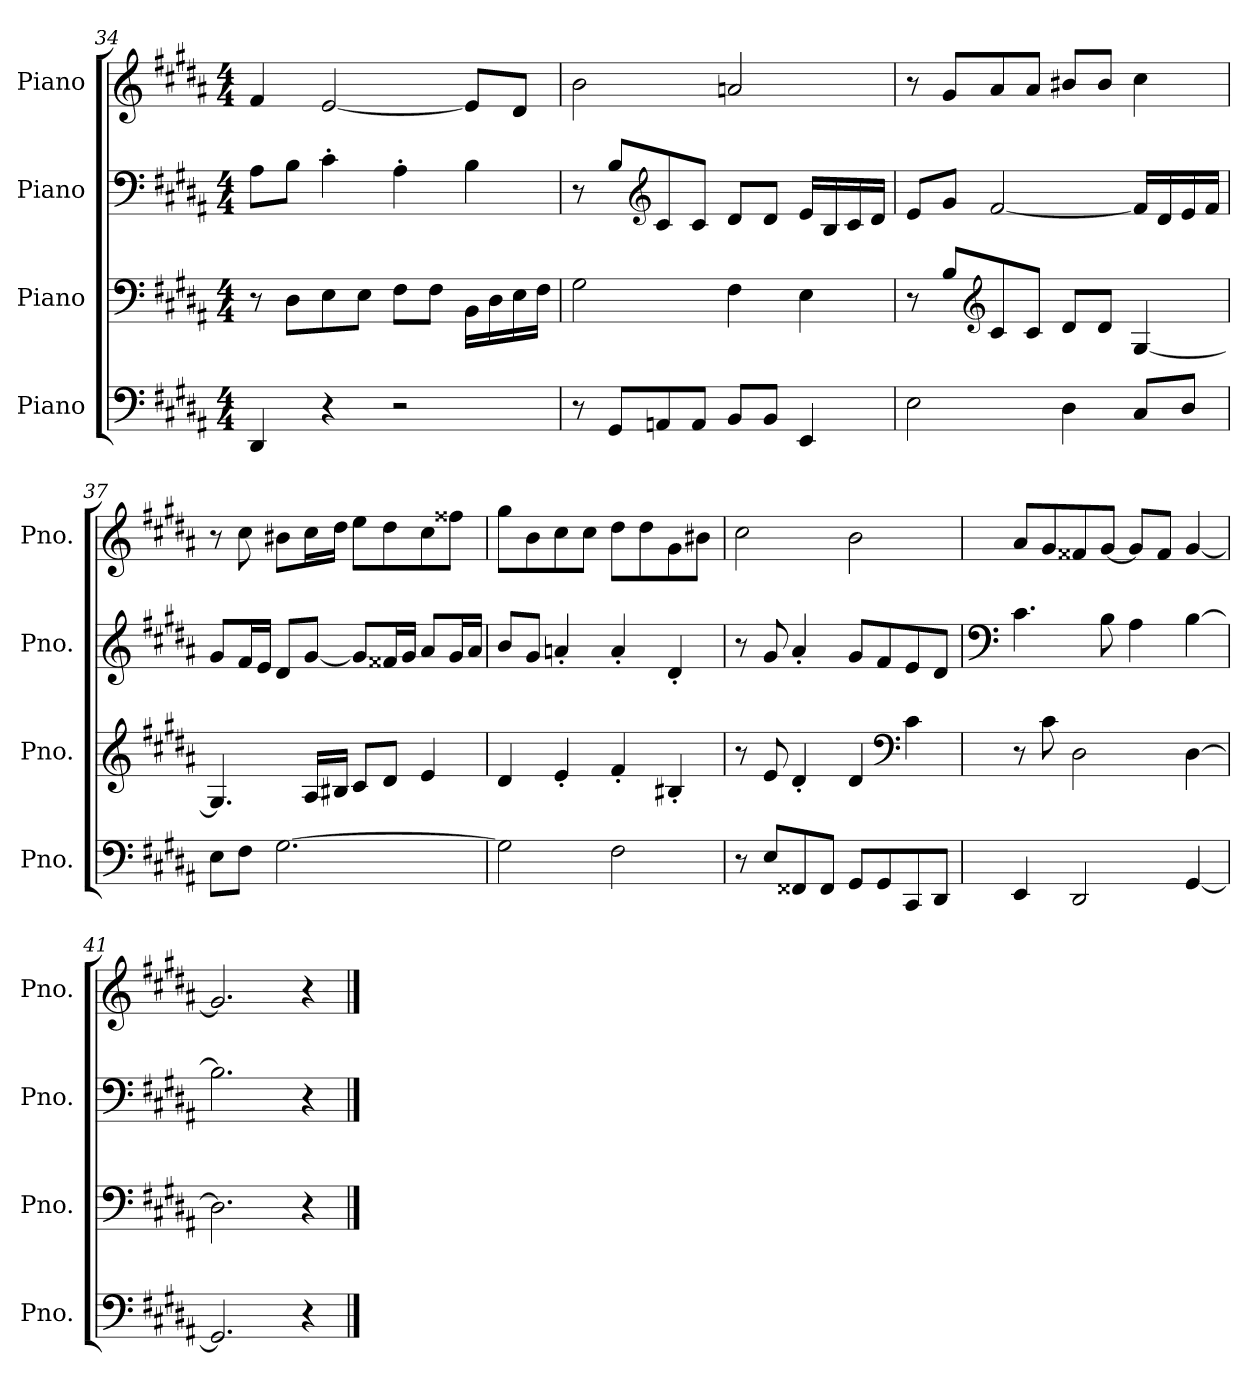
**kern	**kern	**kern	**kern
*part4	*part3	*part2	*part1
*staff4	*staff3	*staff2	*staff1
*I"Piano	*I"Piano	*I"Piano	*I"Piano
*I'Pno.	*I'Pno.	*I'Pno.	*I'Pno.
!!LO:PB:g=z
*clefF4	*clefF4	*clefF4	*clefG2
*k[f#c#g#d#a#]	*k[f#c#g#d#a#]	*k[f#c#g#d#a#]	*k[f#c#g#d#a#]
*M4/4	*M4/4	*M4/4	*M4/4
=34	=34	=34	=34
4DD#i/	8r	8A#j\L	4f#Z/
.	8D#V\L	8Bj\J	.
4r	8EV\	4c#'j\	[2eZ/
.	8EV\J	.	.
2r	8F#V\L	4A#'j\	.
.	8F#V\J	.	.
.	16BBV\LL	4Bj\	8eZ/L]
.	16D#V\	.	.
.	16EV\	.	8d#Z/J
.	16F#V\JJ	.	.
=35	=35	=35	=35
8r	2G#V\	8r	2bZ\
8GG#i/L	.	8Bj/L	.
*	*	*clefG2	*
8AAni/	.	8c#j/	.
8AAi/J	.	8c#j/J	.
8BBi/L	4F#V\	8d#j/L	2anZ/
8BBi/J	.	8d#j/J	.
4EEi/	4EV\	16ej/LL	.
.	.	16Bj/	.
.	.	16c#j/	.
.	.	16d#j/JJ	.
=36	=36	=36	=36
2Ei\	8r	8ej/L	8r
.	8BV/L	8g#j/J	8g#Z/L
*	*clefG2	*	*
.	8c#V/	[2f#j/	8a#Z/
.	8c#V/J	.	8a#Z/J
4D#i\	8d#V/L	.	8b#XZ/L
.	8d#V/J	.	8b#Z/J
8C#i/L	[4G#V/	16f#j/LL]	4cc#Z\
.	.	16d#j/	.
8D#i/J	.	16ej/	.
.	.	16f#j/JJ	.
!!LO:LB:g=z
=37	=37	=37	=37
8Ei\L	4.G#V/]	8g#j/L	8r
8F#i\J	.	16f#j/L	8cc#Z\
.	.	16ej/JJ	.
[2.G#i\	.	8d#j/L	8b#XZ\L
.	16A#V/LL	[8g#j/J	16cc#Z\L
.	16B#XV/JJ	.	16dd#Z\JJ
.	8c#V/L	8g#j/L]	8eeZ\L
.	8d#V/J	16f##Xj/L	8dd#Z\
.	.	16g#j/JJ	.
.	4eV/	8a#j/L	8cc#Z\
.	.	16g#j/L	8ff##XZ\J
.	.	16a#j/JJ	.
=38	=38	=38	=38
2G#i\]	4d#V/	8bj/L	8gg#Z\L
.	.	8g#j/J	8bZ\
.	4e'V/	4an'j/	8cc#Z\
.	.	.	8cc#Z\J
2F#i\	4f#'V/	4a'j/	8dd#Z\L
.	.	.	8dd#Z\
.	4B#X'V/	4d#'j/	8g#Z\
.	.	.	8b#XZ\J
=39	=39	=39	=39
8r	8r	8r	2cc#Z\
8Ei/L	8eV/	8g#j/	.
8FF##Xi/	4d#'V/	4a#'j/	.
8FF##i/J	.	.	.
8GG#i/L	4d#V/	8g#j/L	2bZ\
8GG#i/	.	8f#j/	.
*	*clefF4	*	*
8CC#i/	4c#V\	8ej/	.
8DD#i/J	.	8d#j/J	.
!!LO:LB:g=z
=40	=40	=40	=40
*	*	*clefF4	*
4EEi/	8r	4.c#j\	8a#Z/L
.	8c#V\	.	8g#Z/
2DD#i/	2D#V\	.	8f##XZ/
.	.	8Bj\	[8g#Z/J
.	.	4A#j\	8g#Z/L]
.	.	.	8f##Z/J
[4GG#i/	[4D#V\	[4Bj\	[4g#Z/
=41	=41	=41	=41
2.GG#i/]	2.D#V\]	2.Bj\]	2.g#Z/]
4r	4r	4r	4r
==	==	==	==
*-	*-	*-	*-
